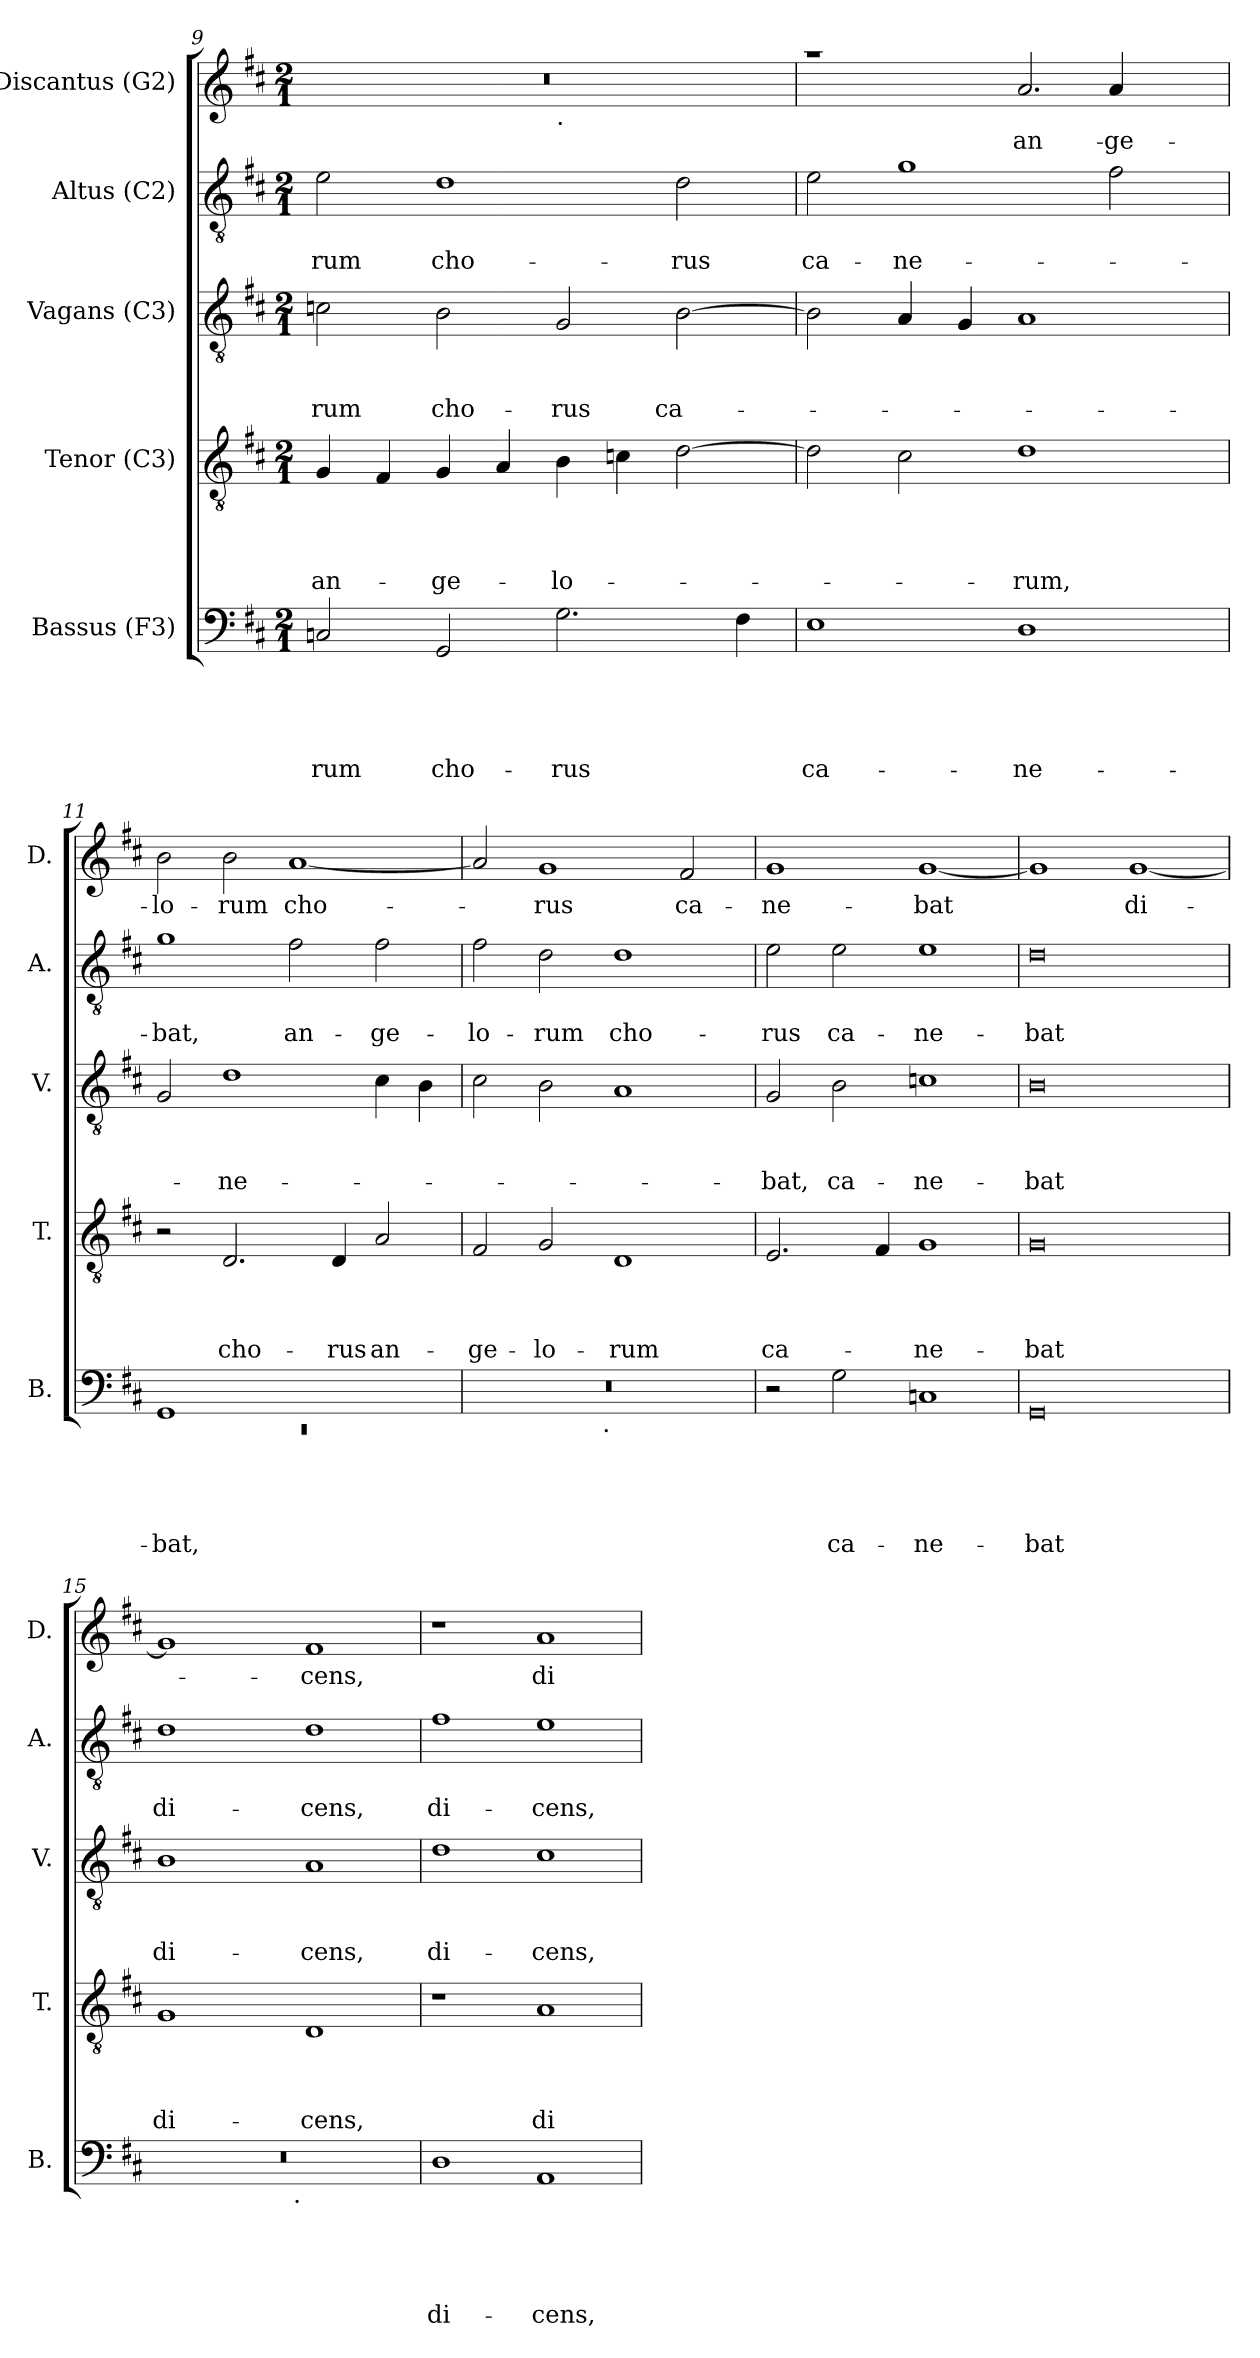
**kern	**text	**text	**text	**text	**text	**kern	**text	**text	**text	**text	**kern	**text	**text	**text	**kern	**text	**text	**kern	**text
*part5	*part5	*part5	*part5	*part5	*part5	*part4	*part4	*part4	*part4	*part4	*part3	*part3	*part3	*part3	*part2	*part2	*part2	*part1	*part1
*staff5	*staff5	*staff5	*staff5	*staff5	*staff5	*staff4	*staff4	*staff4	*staff4	*staff4	*staff3	*staff3	*staff3	*staff3	*staff2	*staff2	*staff2	*staff1	*staff1
*I"Bassus (F3)	*	*	*	*	*	*I"Tenor (C3)	*	*	*	*	*I"Vagans (C3)	*	*	*	*I"Altus (C2)	*	*	*I"Discantus (G2)	*
*I'B.	*	*	*	*	*	*I'T.	*	*	*	*	*I'V.	*	*	*	*I'A.	*	*	*I'D.	*
!!LO:LB:g=z
*clefF4	*	*	*	*	*	*clefGv2	*	*	*	*	*clefGv2	*	*	*	*clefGv2	*	*	*clefG2	*
*k[f#c#]	*	*	*	*	*	*k[f#c#]	*	*	*	*	*k[f#c#]	*	*	*	*k[f#c#]	*	*	*k[f#c#]	*
*D:	*	*	*	*	*	*D:	*	*	*	*	*D:	*	*	*	*D:	*	*	*D:	*
*M2/1	*	*	*	*	*	*M2/1	*	*	*	*	*M2/1	*	*	*	*M2/1	*	*	*M2/1	*
=9	=9	=9	=9	=9	=9	=9	=9	=9	=9	=9	=9	=9	=9	=9	=9	=9	=9	=9	=9
!	!	!	!	!	!LO:LY:b	!	!	!	!	!LO:LY:b	!	!	!	!LO:LY:b	!	!	!LO:LY:b	!	!
*	*	*	*	*	*	*	*	*	*	*	*	*	*	*	*	*	*	*^	*
2Cn/	.	.	.	.	-rum	4G/	.	.	.	an-	2cn\	.	.	-rum	2e\	.	-rum	0r	1ryy	.
.	.	.	.	.	.	4F#/	.	.	.	.	.	.	.	.	.	.	.	.	.	.
!	!	!	!	!	!LO:LY:b	!	!	!	!	!LO:LY:b	!	!	!	!LO:LY:b	!	!	!LO:LY:b	!	!	!
2GG/	.	.	.	.	cho-	4G/	.	.	.	-ge-	2B\	.	.	cho-	1d	.	cho-	.	.	.
.	.	.	.	.	.	4A/	.	.	.	.	.	.	.	.	.	.	.	.	.	.
!	!	!	!	!	!	!	!	!	!	!	!	!	!	!	!	!	!	!	!LO:TX:b:t=.	!
!	!	!	!	!	!LO:LY:b	!	!	!	!	!LO:LY:b	!	!	!	!LO:LY:b	!	!	!	!	!	!
2.G\	.	.	.	.	-rus	4B\	.	.	.	-lo-	2G/	.	.	-rus	.	.	.	.	1ryy	.
.	.	.	.	.	.	4c\	.	.	.	.	.	.	.	.	.	.	.	.	.	.
!	!	!	!	!	!	!	!	!	!	!	!	!	!	!LO:LY:b	!	!	!LO:LY:b	!	!	!
.	.	.	.	.	.	[>2d\	.	.	.	.	[>2B\	.	.	ca-	2d\	.	-rus	.	.	.
4F#\	.	.	.	.	.	.	.	.	.	.	.	.	.	.	.	.	.	.	.	.
=10	=10	=10	=10	=10	=10	=10	=10	=10	=10	=10	=10	=10	=10	=10	=10	=10	=10	=10	=10	=10
!	!	!	!	!	!LO:LY:b	!	!	!	!	!	!	!	!	!	!	!	!LO:LY:b	!	!	!
1E	.	.	.	.	ca-	2d\]	.	.	.	.	2B\]	.	.	.	2e\	.	ca-	1raa	1.ryy	.
!	!	!	!	!	!	!	!	!	!	!	!	!	!	!	!	!	!LO:LY:b	!	!	!
.	.	.	.	.	.	2c#\	.	.	.	.	4A/	.	.	.	1g	.	-ne-	.	.	.
.	.	.	.	.	.	.	.	.	.	.	4G/	.	.	.	.	.	.	.	.	.
!	!	!	!	!	!LO:LY:b	!	!	!	!	!LO:LY:b	!	!	!	!	!	!	!	!	!	!LO:LY:b
1D	.	.	.	.	-ne-	1d	.	.	.	-rum,	1A	.	.	.	.	.	.	2.a/	.	an-
!	!	!	!	!	!	!	!	!	!	!	!	!	!	!	!	!	!	!	!	!LO:LY:b
.	.	.	.	.	.	.	.	.	.	.	.	.	.	.	2f#\	.	.	.	4a/	-ge-
.	.	.	.	.	.	.	.	.	.	.	.	.	.	.	.	.	.	4ryy	4ryy	.
=11	=11	=11	=11	=11	=11	=11	=11	=11	=11	=11	=11	=11	=11	=11	=11	=11	=11	=11	=11	=11
*^	*	*	*	*	*	*	*	*	*	*	*	*	*	*	*	*	*	*	*	*
!	!LO:N:vis=1	!	!	!	!	!LO:LY:b	!	!	!	!	!	!	!	!	!	!	!	!LO:LY:b	!	!	!LO:LY:b
*	*	*	*	*	*	*	*	*	*	*	*	*	*	*	*	*	*	*	*v	*v	*
1GG	0rEE	.	.	.	.	-bat,	2r	.	.	.	.	2G/	.	.	.	1g	.	-bat,	2b\	-lo-
!	!	!	!	!	!	!	!	!	!	!	!LO:LY:b	!	!	!	!LO:LY:b	!	!	!	!	!LO:LY:b
.	.	.	.	.	.	.	2.D/	.	.	.	cho-	1d	.	.	-ne-	.	.	.	2b\	-rum
!	!	!	!	!	!	!	!	!	!	!	!	!	!	!	!	!	!	!LO:LY:b	!	!LO:LY:b
1ryy	.	.	.	.	.	.	.	.	.	.	.	.	.	.	.	2f#\	.	an-	[<1a	cho-
!	!	!	!	!	!	!	!	!	!	!	!LO:LY:b	!	!	!	!	!	!	!	!	!
.	.	.	.	.	.	.	4D/	.	.	.	-rus	.	.	.	.	.	.	.	.	.
!	!	!	!	!	!	!	!	!	!	!	!LO:LY:b	!	!	!	!	!	!	!LO:LY:b	!	!
.	.	.	.	.	.	.	2A/	.	.	.	an-	4c#\	.	.	.	2f#\	.	-ge-	.	.
.	.	.	.	.	.	.	.	.	.	.	.	4B\	.	.	.	.	.	.	.	.
=12	=12	=12	=12	=12	=12	=12	=12	=12	=12	=12	=12	=12	=12	=12	=12	=12	=12	=12	=12	=12
!	!	!	!	!	!	!	!	!	!	!	!LO:LY:b	!	!	!	!	!	!	!LO:LY:b	!	!
0r	2ryy	.	.	.	.	.	2F#/	.	.	.	-ge-	2c#\	.	.	.	2f#\	.	-lo-	2a/]	.
!	!	!	!	!	!	!	!	!	!	!	!LO:LY:b	!	!	!	!	!	!	!LO:LY:b	!	!LO:LY:b
.	4...ryy	.	.	.	.	.	2G/	.	.	.	-lo-	2B\	.	.	.	2d\	.	-rum	1g	-rus
!	!LO:TX:b:t=.	!	!	!	!	!	!	!	!	!	!	!	!	!	!	!	!	!	!	!
.	1ryy	.	.	.	.	.	.	.	.	.	.	.	.	.	.	.	.	.	.	.
!	!	!	!	!	!	!	!	!	!	!	!LO:LY:b	!	!	!	!	!	!	!LO:LY:b	!	!
.	.	.	.	.	.	.	1D	.	.	.	-rum	1A	.	.	.	1d	.	cho-	.	.
!	!	!	!	!	!	!	!	!	!	!	!	!	!	!	!	!	!	!	!	!LO:LY:b
.	.	.	.	.	.	.	.	.	.	.	.	.	.	.	.	.	.	.	2f#/	ca-
.	32ryy	.	.	.	.	.	.	.	.	.	.	.	.	.	.	.	.	.	.	.
!!LO:PB:g=z
=13	=13	=13	=13	=13	=13	=13	=13	=13	=13	=13	=13	=13	=13	=13	=13	=13	=13	=13	=13	=13
!	!	!	!	!	!	!	!	!	!	!	!LO:LY:b	!	!	!	!LO:LY:b	!	!	!LO:LY:b	!	!LO:LY:b
*v	*v	*	*	*	*	*	*	*	*	*	*	*	*	*	*	*	*	*	*	*
2r	.	.	.	.	.	2.E/	.	.	.	ca-	2G/	.	.	-bat,	2e\	.	-rus	1g	-ne-
!	!	!	!	!	!LO:LY:b	!	!	!	!	!	!	!	!	!LO:LY:b	!	!	!LO:LY:b	!	!
2G\	.	.	.	.	ca-	.	.	.	.	.	2B\	.	.	ca-	2e\	.	ca-	.	.
.	.	.	.	.	.	4F#/	.	.	.	.	.	.	.	.	.	.	.	.	.
!	!	!	!	!	!LO:LY:b	!	!	!	!	!LO:LY:b	!	!	!	!LO:LY:b	!	!	!LO:LY:b	!	!LO:LY:b
1Cn	.	.	.	.	-ne-	1G	.	.	.	-ne-	1cn	.	.	-ne-	1e	.	-ne-	[<1g	-bat
=14	=14	=14	=14	=14	=14	=14	=14	=14	=14	=14	=14	=14	=14	=14	=14	=14	=14	=14	=14
!	!	!	!	!	!LO:LY:b	!	!	!	!	!LO:LY:b	!	!	!	!LO:LY:b	!	!	!LO:LY:b	!	!
0GG	.	.	.	.	-bat	0G	.	.	.	-bat	0B	.	.	-bat	0d	.	-bat	1g]	.
!	!	!	!	!	!	!	!	!	!	!	!	!	!	!	!	!	!	!	!LO:LY:b
.	.	.	.	.	.	.	.	.	.	.	.	.	.	.	.	.	.	[<1g	di-
=15	=15	=15	=15	=15	=15	=15	=15	=15	=15	=15	=15	=15	=15	=15	=15	=15	=15	=15	=15
!	!	!	!	!	!	!	!	!	!	!LO:LY:b	!	!	!	!LO:LY:b	!	!	!LO:LY:b	!	!
*^	*	*	*	*	*	*	*	*	*	*	*	*	*	*	*	*	*	*	*
0r	2ryy	.	.	.	.	.	1G	.	.	.	di-	1B	.	.	di-	1d	.	di-	1g]	.
.	4...ryy	.	.	.	.	.	.	.	.	.	.	.	.	.	.	.	.	.	.	.
!	!LO:TX:b:t=.	!	!	!	!	!	!	!	!	!	!	!	!	!	!	!	!	!	!	!
.	1ryy	.	.	.	.	.	.	.	.	.	.	.	.	.	.	.	.	.	.	.
!	!	!	!	!	!	!	!	!	!	!	!LO:LY:b	!	!	!	!LO:LY:b	!	!	!LO:LY:b	!	!LO:LY:b
.	.	.	.	.	.	.	1D	.	.	.	-cens,	1A	.	.	-cens,	1d	.	-cens,	1f#	-cens,
.	32ryy	.	.	.	.	.	.	.	.	.	.	.	.	.	.	.	.	.	.	.
=16	=16	=16	=16	=16	=16	=16	=16	=16	=16	=16	=16	=16	=16	=16	=16	=16	=16	=16	=16	=16
!	!	!	!	!	!	!LO:LY:b	!	!	!	!	!	!	!	!	!LO:LY:b	!	!	!LO:LY:b	!	!
*v	*v	*	*	*	*	*	*	*	*	*	*	*	*	*	*	*	*	*	*	*
1D	.	.	.	.	di-	1r	.	.	.	.	1d	.	.	di-	1f#	.	di-	1r	.
!	!	!	!	!	!LO:LY:b	!	!	!	!	!LO:LY:b	!	!	!	!LO:LY:b	!	!	!LO:LY:b	!	!LO:LY:b
1AA	.	.	.	.	-cens,	1A	.	.	.	di-	1c#	.	.	-cens,	1e	.	-cens,	1a	di-
=	=	=	=	=	=	=	=	=	=	=	=	=	=	=	=	=	=	=	=
*-	*-	*-	*-	*-	*-	*-	*-	*-	*-	*-	*-	*-	*-	*-	*-	*-	*-	*-	*-
